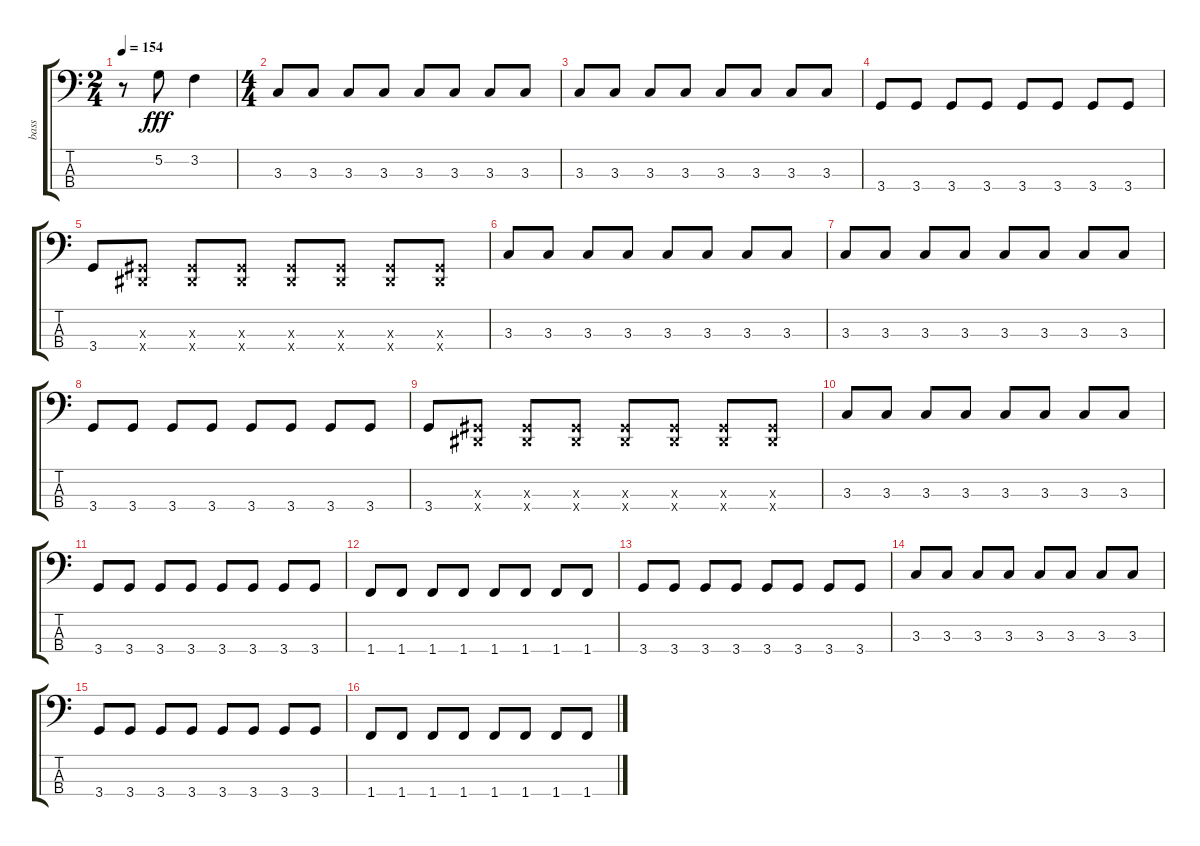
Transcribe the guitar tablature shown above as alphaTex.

\track ("bass" "bass") {instrument electricbasspick}
\staff {score tabs}
\tuning (G2 D2 A1 E1) {hide}
\ts (2 4)
\tempo 154
\clef f4
\ks c
r.8{dy fff instrument electricbasspick} 5.2.8 3.2.4 |
\ts (4 4)
3.3.8 3.3.8 3.3.8 3.3.8 3.3.8 3.3.8 3.3.8 3.3.8 |
3.3.8 3.3.8 3.3.8 3.3.8 3.3.8 3.3.8 3.3.8 3.3.8 |
3.4.8 3.4.8 3.4.8 3.4.8 3.4.8 3.4.8 3.4.8 3.4.8 |
3.4.8 (-1.3{x} -1.4{x}).8 (-1.3{x} -1.4{x}).8 (-1.3{x} -1.4{x}).8 (-1.3{x} -1.4{x}).8 (-1.3{x} -1.4{x}).8 (-1.3{x} -1.4{x}).8 (-1.3{x} -1.4{x}).8 |
3.3.8 3.3.8 3.3.8 3.3.8 3.3.8 3.3.8 3.3.8 3.3.8 |
3.3.8 3.3.8 3.3.8 3.3.8 3.3.8 3.3.8 3.3.8 3.3.8 |
3.4.8 3.4.8 3.4.8 3.4.8 3.4.8 3.4.8 3.4.8 3.4.8 |
3.4.8 (-1.3{x} -1.4{x}).8 (-1.3{x} -1.4{x}).8 (-1.3{x} -1.4{x}).8 (-1.3{x} -1.4{x}).8 (-1.3{x} -1.4{x}).8 (-1.3{x} -1.4{x}).8 (-1.3{x} -1.4{x}).8 |
3.3.8 3.3.8 3.3.8 3.3.8 3.3.8 3.3.8 3.3.8 3.3.8 |
3.4.8 3.4.8 3.4.8 3.4.8 3.4.8 3.4.8 3.4.8 3.4.8 |
1.4.8 1.4.8 1.4.8 1.4.8 1.4.8 1.4.8 1.4.8 1.4.8 |
3.4.8 3.4.8 3.4.8 3.4.8 3.4.8 3.4.8 3.4.8 3.4.8 |
3.3.8 3.3.8 3.3.8 3.3.8 3.3.8 3.3.8 3.3.8 3.3.8 |
3.4.8 3.4.8 3.4.8 3.4.8 3.4.8 3.4.8 3.4.8 3.4.8 |
1.4.8 1.4.8 1.4.8 1.4.8 1.4.8 1.4.8 1.4.8 1.4.8
